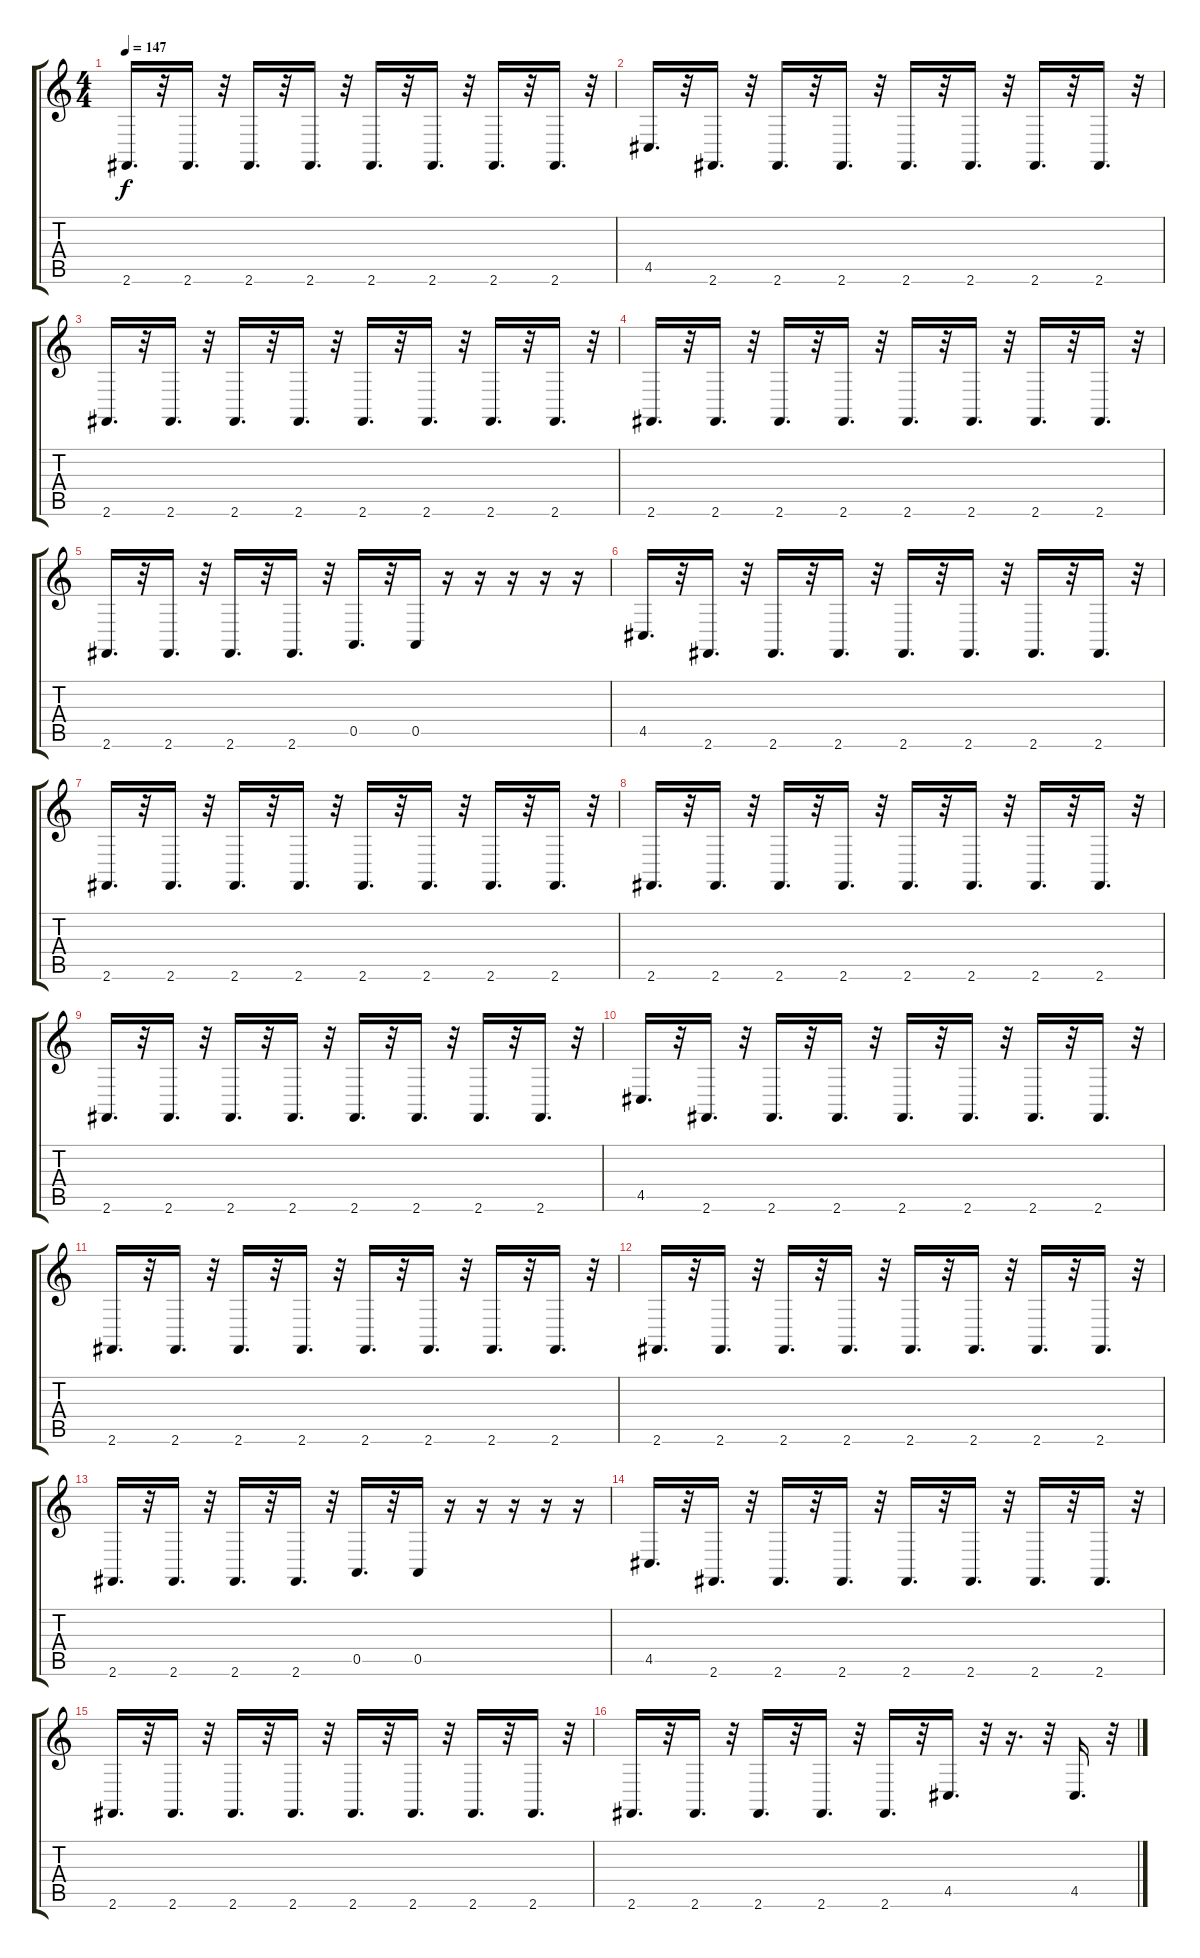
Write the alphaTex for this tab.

\track "" {instrument musicbox}
\staff {score tabs}
\tuning (E4 B3 G3 D3 A2 E2) {hide}
\ts (4 4)
\tempo 147
\clef g2
\ks c
2.6.16{d dy f} r.32 2.6.16{d} r.32 2.6.16{d} r.32 2.6.16{d} r.32 2.6.16{d} r.32 2.6.16{d} r.32 2.6.16{d} r.32 2.6.16{d} r.32 |
4.5.16{d} r.32 2.6.16{d} r.32 2.6.16{d} r.32 2.6.16{d} r.32 2.6.16{d} r.32 2.6.16{d} r.32 2.6.16{d} r.32 2.6.16{d} r.32 |
2.6.16{d} r.32 2.6.16{d} r.32 2.6.16{d} r.32 2.6.16{d} r.32 2.6.16{d} r.32 2.6.16{d} r.32 2.6.16{d} r.32 2.6.16{d} r.32 |
2.6.16{d} r.32 2.6.16{d} r.32 2.6.16{d} r.32 2.6.16{d} r.32 2.6.16{d} r.32 2.6.16{d} r.32 2.6.16{d} r.32 2.6.16{d} r.32 |
2.6.16{d} r.32 2.6.16{d} r.32 2.6.16{d} r.32 2.6.16{d} r.32 0.5.16{d} r.32 0.5.16 r.16 r.16 r.16 r.16 r.16 |
4.5.16{d} r.32 2.6.16{d} r.32 2.6.16{d} r.32 2.6.16{d} r.32 2.6.16{d} r.32 2.6.16{d} r.32 2.6.16{d} r.32 2.6.16{d} r.32 |
2.6.16{d} r.32 2.6.16{d} r.32 2.6.16{d} r.32 2.6.16{d} r.32 2.6.16{d} r.32 2.6.16{d} r.32 2.6.16{d} r.32 2.6.16{d} r.32 |
2.6.16{d} r.32 2.6.16{d} r.32 2.6.16{d} r.32 2.6.16{d} r.32 2.6.16{d} r.32 2.6.16{d} r.32 2.6.16{d} r.32 2.6.16{d} r.32 |
2.6.16{d} r.32 2.6.16{d} r.32 2.6.16{d} r.32 2.6.16{d} r.32 2.6.16{d} r.32 2.6.16{d} r.32 2.6.16{d} r.32 2.6.16{d} r.32 |
4.5.16{d} r.32 2.6.16{d} r.32 2.6.16{d} r.32 2.6.16{d} r.32 2.6.16{d} r.32 2.6.16{d} r.32 2.6.16{d} r.32 2.6.16{d} r.32 |
2.6.16{d} r.32 2.6.16{d} r.32 2.6.16{d} r.32 2.6.16{d} r.32 2.6.16{d} r.32 2.6.16{d} r.32 2.6.16{d} r.32 2.6.16{d} r.32 |
2.6.16{d} r.32 2.6.16{d} r.32 2.6.16{d} r.32 2.6.16{d} r.32 2.6.16{d} r.32 2.6.16{d} r.32 2.6.16{d} r.32 2.6.16{d} r.32 |
2.6.16{d} r.32 2.6.16{d} r.32 2.6.16{d} r.32 2.6.16{d} r.32 0.5.16{d} r.32 0.5.16 r.16 r.16 r.16 r.16 r.16 |
4.5.16{d} r.32 2.6.16{d} r.32 2.6.16{d} r.32 2.6.16{d} r.32 2.6.16{d} r.32 2.6.16{d} r.32 2.6.16{d} r.32 2.6.16{d} r.32 |
2.6.16{d} r.32 2.6.16{d} r.32 2.6.16{d} r.32 2.6.16{d} r.32 2.6.16{d} r.32 2.6.16{d} r.32 2.6.16{d} r.32 2.6.16{d} r.32 |
2.6.16{d} r.32 2.6.16{d} r.32 2.6.16{d} r.32 2.6.16{d} r.32 2.6.16{d} r.32 4.5.16{d} r.32 r.16{d} r.32 4.5.16{d} r.32
